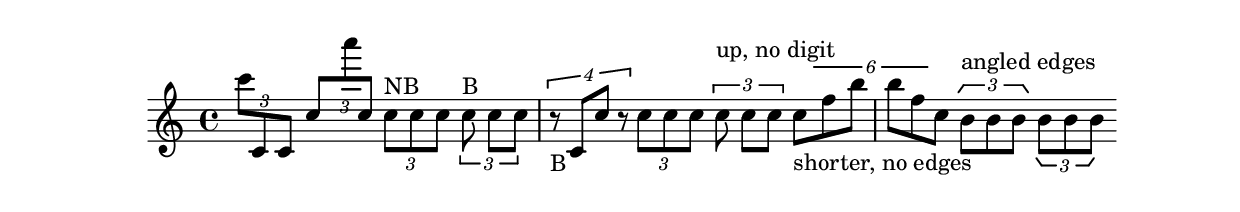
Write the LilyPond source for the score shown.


\header {
texidoc = "Tuplet bracket formatting supports numerous options:
NB should have no bracket, B should have bracket.
"
}
 

\version "2.1.22"


\score { 
    \context Voice \notes\relative c'' {

 	\times 2/3 { c'8 c,, c }
 	\times 2/3 { c'8 c'' c,, }

	
 	\times 2/3 {  c8[^"NB" c c]  }
	
 	\times 2/3 { c8^"B"  c[ c]  }
 	\times 2/4 { r8_"B"  c,[ c'] r8 }
	
 	\override TupletBracket  #'bracket-visibility = #'if-no-beam  
 	\times 2/3 {  c8[ c c]  }
	
	\override TupletBracket  #'direction = #1
 	\override TupletBracket  #'number-visibility = ##f
 	\times 2/3 { c8^""^""^"up, no digit"  c[ c]  }
 	\revert TupletBracket #'number-visibility

	\override TupletBracket  #'bracket-visibility = ##t
	\override TupletBracket  #'edge-height = #'(0.0 . 0.0)
	\override TupletBracket  #'shorten-pair = #'(2.0 . 2.0)
	\times 4/6 { c_"shorter, no edges" f b  b f c}	
	\revert TupletBracket #'edge-height
	\revert TupletBracket #'shorten-pair
    	\override TupletBracket  #'bracket-flare = #'(0.5 . 0.5)
	\times 2/3 { b^""^""^"angled edges" b b }
 	\revert TupletBracket #'direction
	\times 2/3 { b b b }

    }
}

